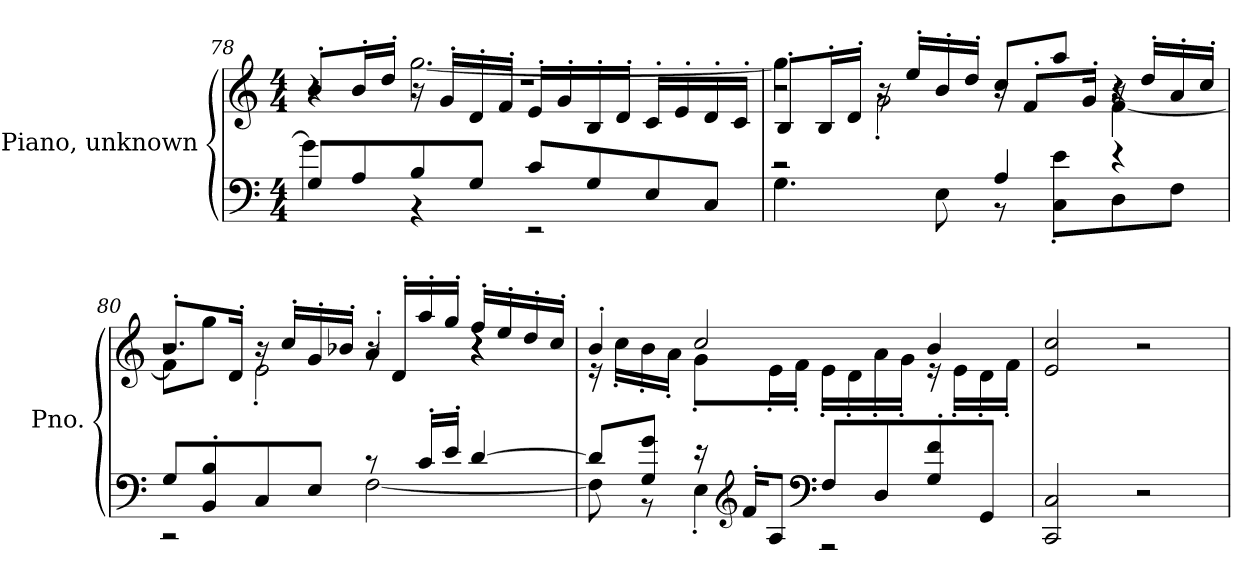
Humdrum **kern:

**kern	**kern
*part1	*part1
*staff2	*staff1
*I"Piano, unknown	*
*I'Pno.	*
!!LO:LB:g=z
*clefF4	*clefG2
*k[]	*k[]
*M4/4	*M4/4
=78	=78
*^	*^
*	*	*	*^
8G/L	4g\]	1r	4r	8b'/L
8A/	.	.	.	16b'/L
.	.	.	.	16dd'/JJ
8B/	4r	.	[2.gg\	16r
.	.	.	.	16g'/LL
8G/J	.	.	.	16d'/
.	.	.	.	16f'/JJ
8c/L	2r	.	.	16e'/LL
.	.	.	.	16g'/
8G/	.	.	.	16B'/
.	.	.	.	16d'/JJ
8E/	.	.	.	16c'/LL
.	.	.	.	16e'/
8C/J	.	.	.	16d'/
.	.	.	.	16c'/JJ
=79	=79	=79	=79	=79
2r	4.G\	2r	4gg\]	8B'/L
.	.	.	.	16B'/L
.	.	.	.	16d'/JJ
.	.	.	2g'\	16r
.	.	.	.	16ee'/LL
.	8E\	.	.	16b'/
.	.	.	.	16dd'/JJ
4A/	8r	8cc/L	.	16r
.	.	.	.	8f'/L
.	8C\' 8e\'L	8aa/J	.	.
.	.	.	.	16g'/Jk
4r	8D\	4r	[4f\	16r
.	.	.	.	16dd'/LL
.	8F\J	.	.	16a'/
.	.	.	.	16cc'/JJ
!!LO:LB:g=z	!!	!!
=80	=80	=80	=80	=80
8G/L	2r	2r	8f\L]	8.b'/L
8BB/' 8B/'	.	.	8gg\J	.
.	.	.	.	16d'/Jk
8C/	.	.	2e'\	16r
.	.	.	.	16cc'/LL
8E/J	.	.	.	16g'/
.	.	.	.	16b-X'/JJ
8r	[2F\	4a'/	.	16r
.	.	.	.	16d'/LL
16c'/LL	.	.	.	16aa'/
16e'/JJ	.	.	.	16gg'/JJ
[4d/	.	4r	4r	16ff'/LL
.	.	.	.	16ee'/
.	.	.	.	16dd'/
.	.	.	.	16cc'/JJ
*	*	*	*v	*v
=81	=81	=81	=81
8d/L]	8F\]	4b'/	16r
.	.	.	16cc'\LL
8G/ 8g/J	8r	.	16b'\
.	.	.	16a'\JJ
16r	4E'\	2cc/	8g'\L
*clefG2	*	*	*
16f'/KL	.	.	.
8A/J	.	.	16e'\L
.	.	.	16f'\JJ
*clefF4	*	*	*
8F/L	2r	.	16e'\LL
.	.	.	16d'\
8D/	.	.	16a'\
.	.	.	16g'\JJ
8G/' 8f/'	.	4b/	16r
.	.	.	16e'\LL
8GG/J	.	.	16d'\
.	.	.	16f'\JJ
*v	*v	*	*
*	*v	*v
=82	=82
2CC/ 2C/	2e/ 2cc/
2r	2r
=	=
*-	*-
